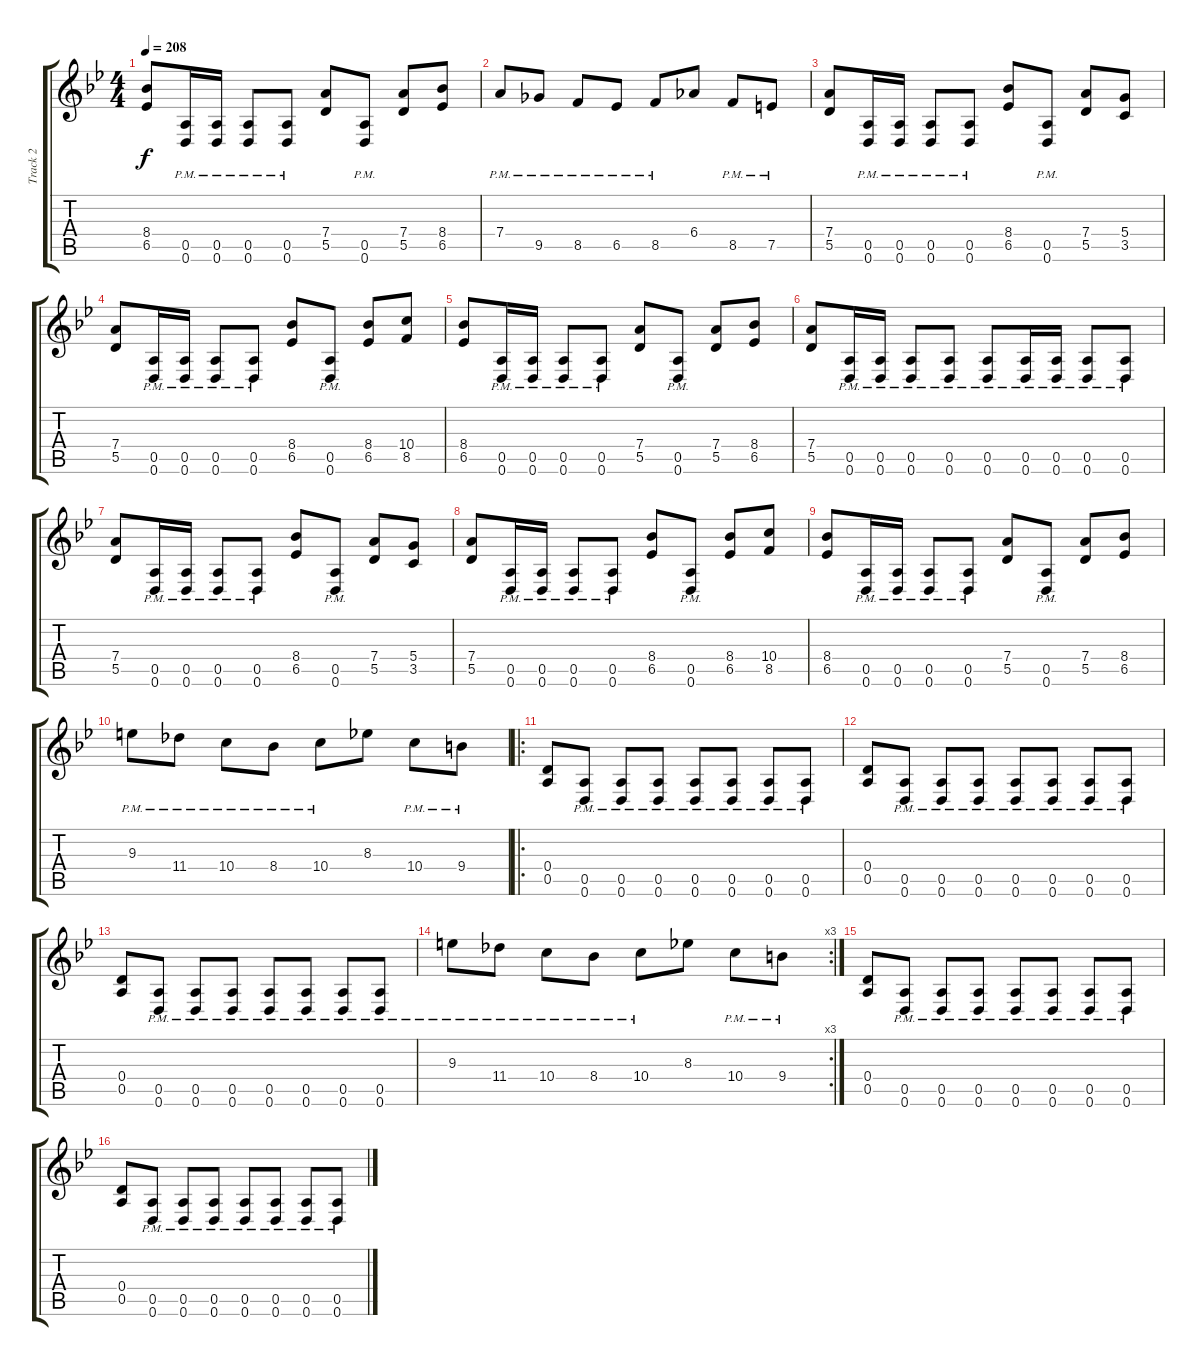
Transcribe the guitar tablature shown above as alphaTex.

\track ("Track 2" "Track 2") {instrument distortionguitar}
\staff {score tabs}
\tuning (E4 B3 G3 D3 A2 D2) {hide}
\ts (4 4)
\tempo 208
\clef g2
\ks bb
(8.4 6.5).8{dy f} (0.5{pm} 0.6{pm}).16 (0.5{pm} 0.6{pm}).16 (0.5{pm} 0.6{pm}).8 (0.5{pm} 0.6{pm}).8 (7.4 5.5).8 (0.5{pm} 0.6{pm}).8 (7.4 5.5).8 (8.4 6.5).8 |
7.4{pm}.8 9.5{pm}.8 8.5{pm}.8 6.5{pm}.8 8.5{pm}.8 6.4.8 8.5{pm}.8 7.5{pm}.8 |
(7.4 5.5).8 (0.5{pm} 0.6{pm}).16 (0.5{pm} 0.6{pm}).16 (0.5{pm} 0.6{pm}).8 (0.5{pm} 0.6{pm}).8 (8.4 6.5).8 (0.5{pm} 0.6{pm}).8 (7.4 5.5).8 (5.4 3.5).8 |
(7.4 5.5).8 (0.5{pm} 0.6{pm}).16 (0.5{pm} 0.6{pm}).16 (0.5{pm} 0.6{pm}).8 (0.5{pm} 0.6{pm}).8 (8.4 6.5).8 (0.5{pm} 0.6{pm}).8 (8.4 6.5).8 (10.4 8.5).8 |
(8.4 6.5).8 (0.5{pm} 0.6{pm}).16 (0.5{pm} 0.6{pm}).16 (0.5{pm} 0.6{pm}).8 (0.5{pm} 0.6{pm}).8 (7.4 5.5).8 (0.5{pm} 0.6{pm}).8 (7.4 5.5).8 (8.4 6.5).8 |
(7.4 5.5).8 (0.5{pm} 0.6{pm}).16 (0.5{pm} 0.6{pm}).16 (0.5{pm} 0.6{pm}).8 (0.5{pm} 0.6{pm}).8 (0.5{pm} 0.6{pm}).8 (0.5{pm} 0.6{pm}).16 (0.5{pm} 0.6{pm}).16 (0.5{pm} 0.6{pm}).8 (0.5{pm} 0.6{pm}).8 |
(7.4 5.5).8 (0.5{pm} 0.6{pm}).16 (0.5{pm} 0.6{pm}).16 (0.5{pm} 0.6{pm}).8 (0.5{pm} 0.6{pm}).8 (8.4 6.5).8 (0.5{pm} 0.6{pm}).8 (7.4 5.5).8 (5.4 3.5).8 |
(7.4 5.5).8 (0.5{pm} 0.6{pm}).16 (0.5{pm} 0.6{pm}).16 (0.5{pm} 0.6{pm}).8 (0.5{pm} 0.6{pm}).8 (8.4 6.5).8 (0.5{pm} 0.6{pm}).8 (8.4 6.5).8 (10.4 8.5).8 |
(8.4 6.5).8 (0.5{pm} 0.6{pm}).16 (0.5{pm} 0.6{pm}).16 (0.5{pm} 0.6{pm}).8 (0.5{pm} 0.6{pm}).8 (7.4 5.5).8 (0.5{pm} 0.6{pm}).8 (7.4 5.5).8 (8.4 6.5).8 |
9.3{pm}.8 11.4{pm}.8 10.4{pm}.8 8.4{pm}.8 10.4{pm}.8 8.3.8 10.4{pm}.8 9.4{pm}.8 |
\ro
(0.4 0.5).8 (0.5{pm} 0.6{pm}).8 (0.5{pm} 0.6{pm}).8 (0.5{pm} 0.6{pm}).8 (0.5{pm} 0.6{pm}).8 (0.5{pm} 0.6{pm}).8 (0.5{pm} 0.6{pm}).8 (0.5{pm} 0.6{pm}).8 |
(0.4 0.5).8 (0.5{pm} 0.6{pm}).8 (0.5{pm} 0.6{pm}).8 (0.5{pm} 0.6{pm}).8 (0.5{pm} 0.6{pm}).8 (0.5{pm} 0.6{pm}).8 (0.5{pm} 0.6{pm}).8 (0.5{pm} 0.6{pm}).8 |
(0.4 0.5).8 (0.5{pm} 0.6{pm}).8 (0.5{pm} 0.6{pm}).8 (0.5{pm} 0.6{pm}).8 (0.5{pm} 0.6{pm}).8 (0.5{pm} 0.6{pm}).8 (0.5{pm} 0.6{pm}).8 (0.5{pm} 0.6{pm}).8 |
\rc 3
9.3{pm}.8 11.4{pm}.8 10.4{pm}.8 8.4{pm}.8 10.4{pm}.8 8.3.8 10.4{pm}.8 9.4{pm}.8 |
(0.4 0.5).8 (0.5{pm} 0.6{pm}).8 (0.5{pm} 0.6{pm}).8 (0.5{pm} 0.6{pm}).8 (0.5{pm} 0.6{pm}).8 (0.5{pm} 0.6{pm}).8 (0.5{pm} 0.6{pm}).8 (0.5{pm} 0.6{pm}).8 |
(0.4 0.5).8 (0.5{pm} 0.6{pm}).8 (0.5{pm} 0.6{pm}).8 (0.5{pm} 0.6{pm}).8 (0.5{pm} 0.6{pm}).8 (0.5{pm} 0.6{pm}).8 (0.5{pm} 0.6{pm}).8 (0.5{pm} 0.6{pm}).8
